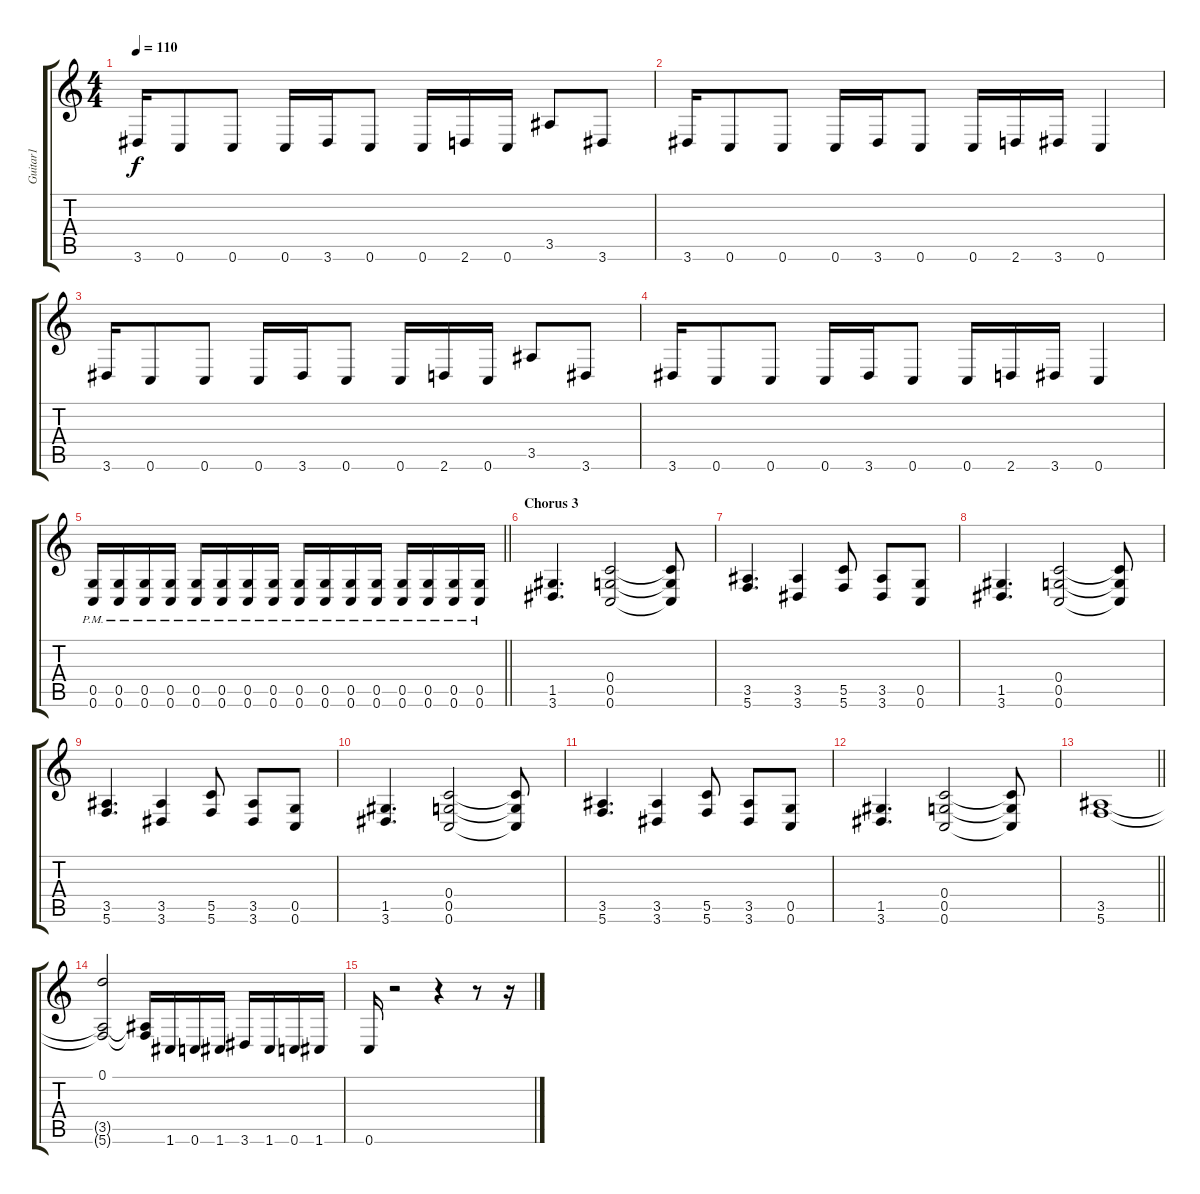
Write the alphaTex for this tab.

\track ("Guitar1" "Guitar1") {instrument distortionguitar}
\staff {score tabs}
\tuning (D4 A3 F3 C3 G2 C2) {hide}
\ts (4 4)
\tempo 110
\clef g2
\ks c
3.6.16{dy f} 0.6.8 0.6.8 0.6.16 3.6.16 0.6.8 0.6.16 2.6.16 0.6.16 3.5.8 3.6.8 |
3.6.16 0.6.8 0.6.8 0.6.16 3.6.16 0.6.8 0.6.16 2.6.16 3.6.16 0.6.4 |
3.6.16 0.6.8 0.6.8 0.6.16 3.6.16 0.6.8 0.6.16 2.6.16 0.6.16 3.5.8 3.6.8 |
3.6.16 0.6.8 0.6.8 0.6.16 3.6.16 0.6.8 0.6.16 2.6.16 3.6.16 0.6.4 |
\barLineRight lightlight
(0.5{pm} 0.6{pm}).16 (0.5{pm} 0.6{pm}).16 (0.5{pm} 0.6{pm}).16 (0.5{pm} 0.6{pm}).16 (0.5{pm} 0.6{pm}).16 (0.5{pm} 0.6{pm}).16 (0.5{pm} 0.6{pm}).16 (0.5{pm} 0.6{pm}).16 (0.5{pm} 0.6{pm}).16 (0.5{pm} 0.6{pm}).16 (0.5{pm} 0.6{pm}).16 (0.5{pm} 0.6{pm}).16 (0.5{pm} 0.6{pm}).16 (0.5{pm} 0.6{pm}).16 (0.5{pm} 0.6{pm}).16 (0.5{pm} 0.6{pm}).16 |
\section ("" "Chorus 3")
(1.5 3.6).4{d} (0.4 0.5 0.6).2 (0.4{t} 0.5{t} 0.6{t}).8 |
(3.5 5.6).4{d} (3.5 3.6).4 (5.5 5.6).8 (3.5 3.6).8 (0.5 0.6).8 |
(1.5 3.6).4{d} (0.4 0.5 0.6).2 (0.4{t} 0.5{t} 0.6{t}).8 |
(3.5 5.6).4{d} (3.5 3.6).4 (5.5 5.6).8 (3.5 3.6).8 (0.5 0.6).8 |
(1.5 3.6).4{d} (0.4 0.5 0.6).2 (0.4{t} 0.5{t} 0.6{t}).8 |
(3.5 5.6).4{d} (3.5 3.6).4 (5.5 5.6).8 (3.5 3.6).8 (0.5 0.6).8 |
(1.5 3.6).4{d} (0.4 0.5 0.6).2 (0.4{t} 0.5{t} 0.6{t}).8 |
\barLineRight lightlight
(3.5 5.6).1 |
(0.1 3.5{t} 5.6{t}).2 (3.5{t} 5.6{t}).16 1.6.16 0.6.16 1.6.16 3.6.16 1.6.16 0.6.16 1.6.16 |
0.6.16 r.2 r.4 r.8 r.16
